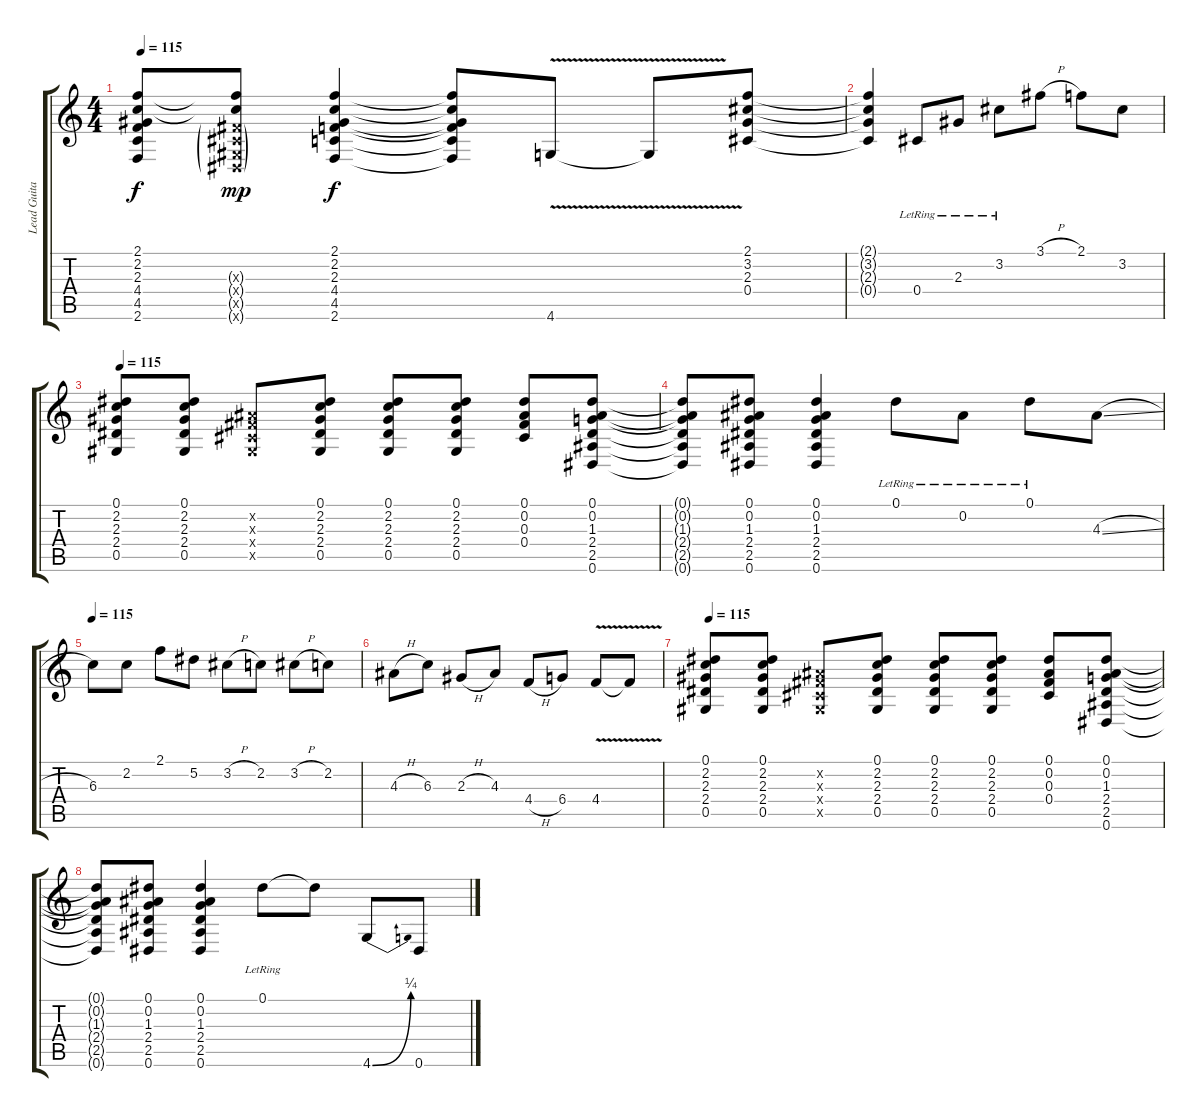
\track ("Lead Guitar (12 strings)" "Lead Guita") {instrument acousticguitarsteel}
\staff {score tabs}
\tuning (Eb4 Bb3 Gb3 Db3 Ab2 Eb2) {hide}
\ts (4 4)
\tempo 115
\clef g2
\ks c
(2.1 2.2 2.3 4.4 4.5 2.6).8{dy f} (2.1{t} 2.2{t} 0.3{g x} 0.4{g x} 0.5{g x} 0.6{g x}).8{dy mp} (2.1 2.2 2.3 4.4 4.5 2.6).4{dy f} (2.1{t} 2.2{t} 2.3{t} 4.4{t} 4.5{t} 2.6{t}).8 4.6{v}.8 4.6{t}.8 (2.1 3.2 2.3 0.4).8 |
(2.1{t} 3.2{t} 2.3{t} 0.4{t}).4 0.4{lr}.8 2.3{lr}.8 3.2{lr}.8 3.1{h}.8 2.1.8 3.2.8 |
\tempo 115
(0.1 2.2 2.3 2.4 0.5).8 (0.1 2.2 2.3 2.4 0.5).8 (0.2{x} 0.3{x} 0.4{x} 0.5{x}).8 (0.1 2.2 2.3 2.4 0.5).8 (0.1 2.2 2.3 2.4 0.5).8 (0.1 2.2 2.3 2.4 0.5).8 (0.1 0.2 0.3 0.4).8 (0.1 0.2 1.3 2.4 2.5 0.6).8 |
(0.1{t} 0.2{t} 1.3{t} 2.4{t} 2.5{t} 0.6{t}).8 (0.1 0.2 1.3 2.4 2.5 0.6).8 (0.1 0.2 1.3 2.4 2.5 0.6).4 0.1{lr}.8 0.2{lr}.8 0.1{lr}.8 4.3{sl}.8 |
\tempo 115
6.3.8 2.2.8 2.1.8 5.2.8 3.2{h}.8 2.2.8 3.2{h}.8 2.2.8 |
4.3{h}.8 6.3.8 2.3{h}.8 4.3.8 4.4{h}.8 6.4.8 4.4{v}.8 4.4{t}.8 |
\tempo 115
(0.1 2.2 2.3 2.4 0.5).8 (0.1 2.2 2.3 2.4 0.5).8 (0.2{x} 0.3{x} 0.4{x} 0.5{x}).8 (0.1 2.2 2.3 2.4 0.5).8 (0.1 2.2 2.3 2.4 0.5).8 (0.1 2.2 2.3 2.4 0.5).8 (0.1 0.2 0.3 0.4).8 (0.1 0.2 1.3 2.4 2.5 0.6).8 |
(0.1{t} 0.2{t} 1.3{t} 2.4{t} 2.5{t} 0.6{t}).8 (0.1 0.2 1.3 2.4 2.5 0.6).8 (0.1 0.2 1.3 2.4 2.5 0.6).4 0.1{lr}.8 0.1{t}.8 4.6{be (bend 0 0 60 1)}.8 0.6.8
